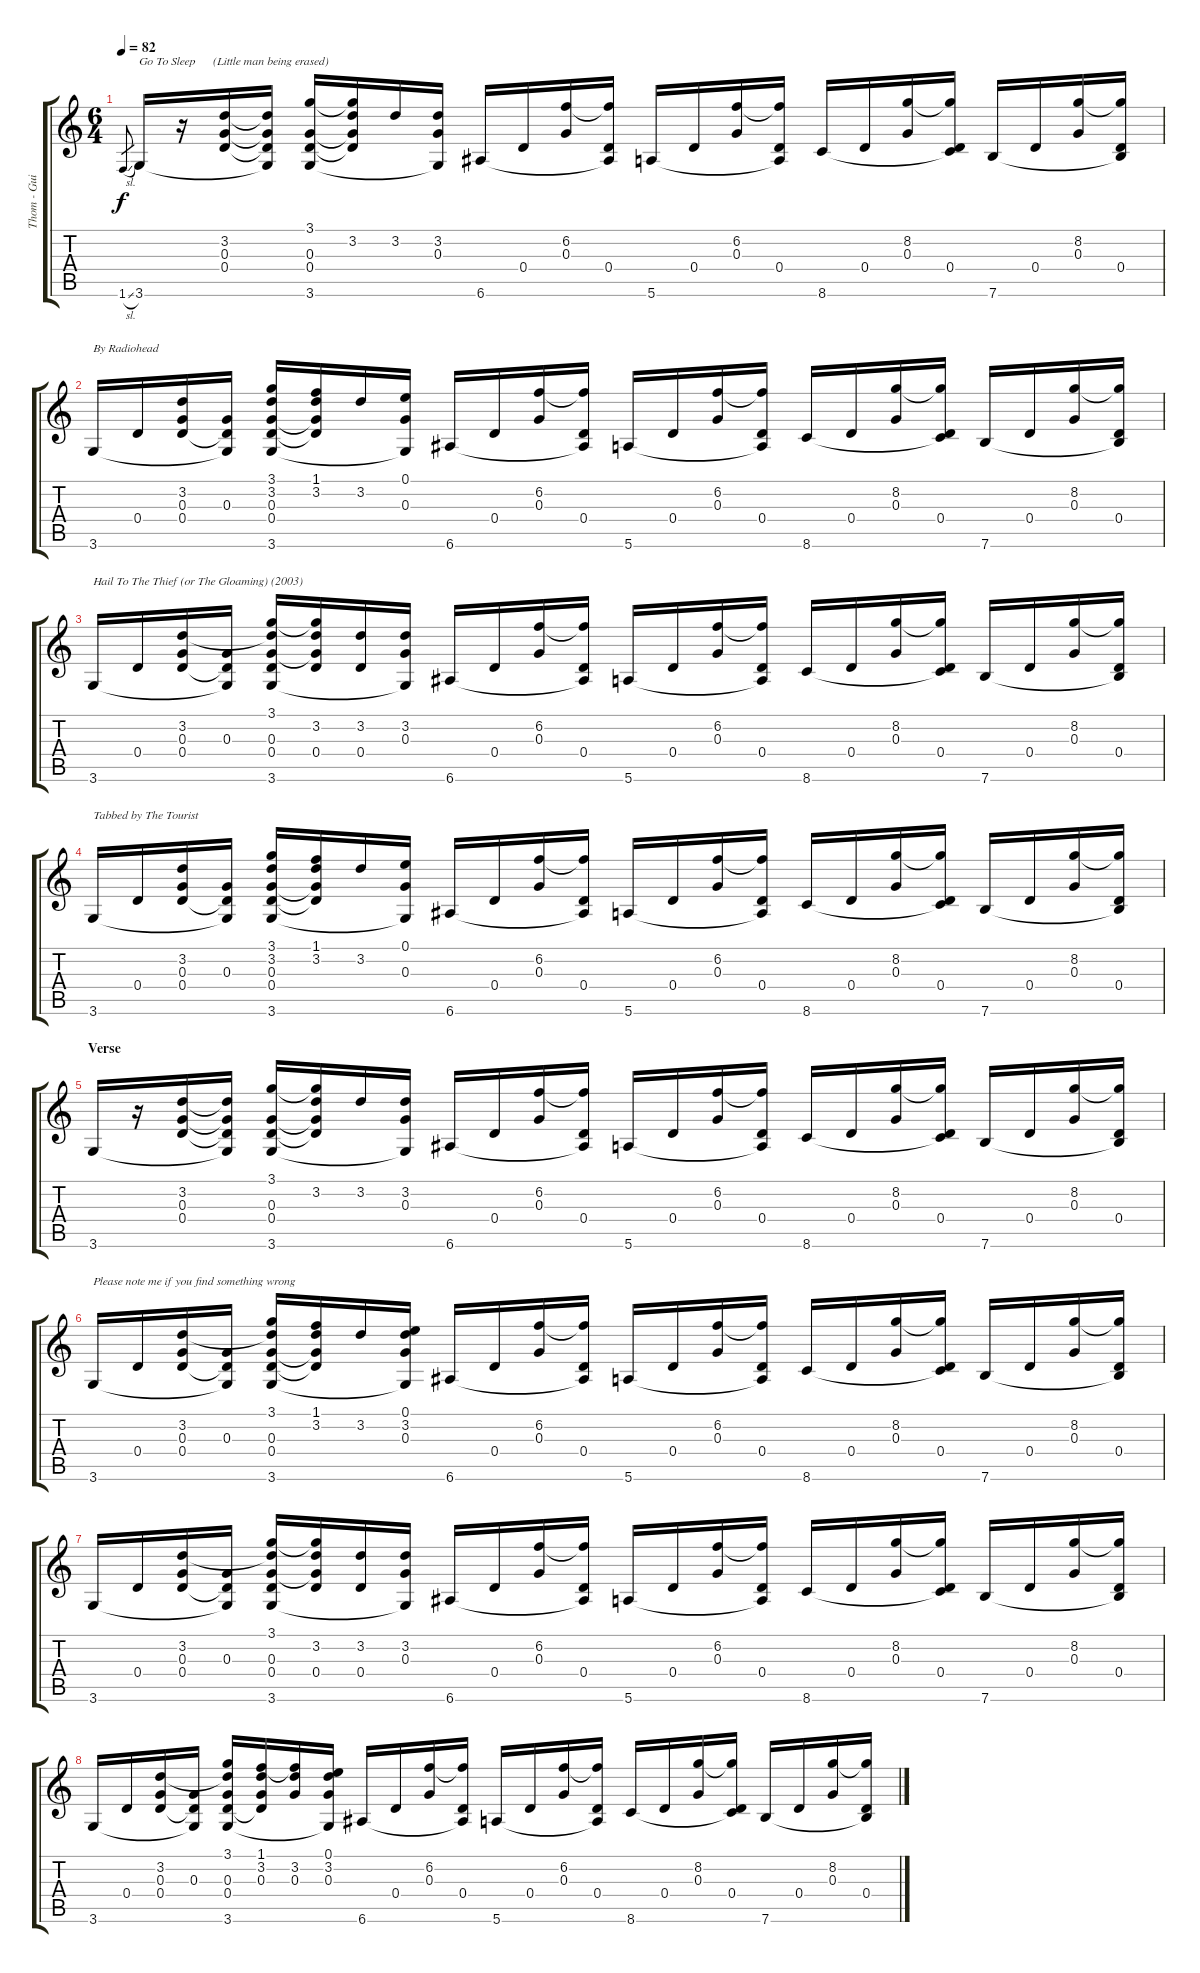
\track ("Thom - Guitar" "Thom - Gui") {instrument acousticguitarsteel}
\staff {score tabs}
\tuning (E4 B3 G3 D3 A2 E2) {hide}
\ts (6 4)
\tempo 82
\clef g2
\ks c
1.6{sl}.8{gr dy f instrument acousticguitarsteel} 3.6.16{txt "Go To Sleep      (Little man being erased)"} r.16 (3.2 0.3 0.4).16 (3.2{t} 0.3{t} 0.4{t} 3.6{t}).16 (3.1 0.3 0.4 3.6).16 (3.1{t} 3.2 0.3{t} 0.4{t}).16 3.2.16 (3.2 0.3 3.6{t}).16 6.6.16 0.4.16 (6.2 0.3).16 (6.2{t} 0.4 6.6{t}).16 5.6.16 0.4.16 (6.2 0.3).16 (6.2{t} 0.4 5.6{t}).16 8.6.16 0.4.16 (8.2 0.3).16 (8.2{t} 0.4 8.6{t}).16 7.6.16 0.4.16 (8.2 0.3).16 (8.2{t} 0.4 7.6{t}).16 |
3.6.16{txt "By Radiohead"} 0.4.16 (3.2 0.3 0.4).16 (0.3 0.4{t} 3.6{t}).16 (3.1 3.2 0.3 0.4 3.6).16 (1.1 3.2 0.3{t} 0.4{t}).16 3.2.16 (0.1 0.3 3.6{t}).16 6.6.16 0.4.16 (6.2 0.3).16 (6.2{t} 0.4 6.6{t}).16 5.6.16 0.4.16 (6.2 0.3).16 (6.2{t} 0.4 5.6{t}).16 8.6.16 0.4.16 (8.2 0.3).16 (8.2{t} 0.4 8.6{t}).16 7.6.16 0.4.16 (8.2 0.3).16 (8.2{t} 0.4 7.6{t}).16 |
3.6.16{txt "Hail To The Thief (or The Gloaming) (2003)"} 0.4.16 (3.2 0.3 0.4).16 (0.3 0.4{t} 3.6{t}).16 (3.1 3.2{t} 0.3 0.4 3.6).16 (3.1{t} 3.2 0.3{t} 0.4).16 (3.2 0.4).16 (3.2 0.3 3.6{t}).16 6.6.16 0.4.16 (6.2 0.3).16 (6.2{t} 0.4 6.6{t}).16 5.6.16 0.4.16 (6.2 0.3).16 (6.2{t} 0.4 5.6{t}).16 8.6.16 0.4.16 (8.2 0.3).16 (8.2{t} 0.4 8.6{t}).16 7.6.16 0.4.16 (8.2 0.3).16 (8.2{t} 0.4 7.6{t}).16 |
3.6.16{txt "Tabbed by The Tourist"} 0.4.16 (3.2 0.3 0.4).16 (0.3 0.4{t} 3.6{t}).16 (3.1 3.2 0.3 0.4 3.6).16 (1.1 3.2 0.3{t} 0.4{t}).16 3.2.16 (0.1 0.3 3.6{t}).16 6.6.16 0.4.16 (6.2 0.3).16 (6.2{t} 0.4 6.6{t}).16 5.6.16 0.4.16 (6.2 0.3).16 (6.2{t} 0.4 5.6{t}).16 8.6.16 0.4.16 (8.2 0.3).16 (8.2{t} 0.4 8.6{t}).16 7.6.16 0.4.16 (8.2 0.3).16 (8.2{t} 0.4 7.6{t}).16 |
\section ("" "Verse")
3.6.16{txt ""} r.16 (3.2 0.3 0.4).16 (3.2{t} 0.3{t} 0.4{t} 3.6{t}).16 (3.1 0.3 0.4 3.6).16 (3.1{t} 3.2 0.3{t} 0.4{t}).16 3.2.16 (3.2 0.3 3.6{t}).16 6.6.16 0.4.16 (6.2 0.3).16 (6.2{t} 0.4 6.6{t}).16 5.6.16 0.4.16 (6.2 0.3).16 (6.2{t} 0.4 5.6{t}).16 8.6.16 0.4.16 (8.2 0.3).16 (8.2{t} 0.4 8.6{t}).16 7.6.16 0.4.16 (8.2 0.3).16 (8.2{t} 0.4 7.6{t}).16 |
3.6.16{txt "Please note me if you find something wrong"} 0.4.16 (3.2 0.3 0.4).16 (0.3 0.4{t} 3.6{t}).16 (3.1 3.2{t} 0.3 0.4 3.6).16 (1.1 3.2 0.3{t} 0.4{t}).16 3.2.16 (0.1 3.2 0.3 3.6{t}).16 6.6.16 0.4.16 (6.2 0.3).16 (6.2{t} 0.4 6.6{t}).16 5.6.16 0.4.16 (6.2 0.3).16 (6.2{t} 0.4 5.6{t}).16 8.6.16 0.4.16 (8.2 0.3).16 (8.2{t} 0.4 8.6{t}).16 7.6.16 0.4.16 (8.2 0.3).16 (8.2{t} 0.4 7.6{t}).16 |
3.6.16 0.4.16 (3.2 0.3 0.4).16 (0.3 0.4{t} 3.6{t}).16 (3.1 3.2{t} 0.3 0.4 3.6).16 (3.1{t} 3.2 0.3{t} 0.4).16 (3.2 0.4).16 (3.2 0.3 3.6{t}).16 6.6.16 0.4.16 (6.2 0.3).16 (6.2{t} 0.4 6.6{t}).16 5.6.16 0.4.16 (6.2 0.3).16 (6.2{t} 0.4 5.6{t}).16 8.6.16 0.4.16 (8.2 0.3).16 (8.2{t} 0.4 8.6{t}).16 7.6.16 0.4.16 (8.2 0.3).16 (8.2{t} 0.4 7.6{t}).16 |
3.6.16 0.4.16 (3.2 0.3 0.4).16 (0.3 0.4{t} 3.6{t}).16 (3.1 3.2{t} 0.3 0.4 3.6).16 (1.1 3.2 0.3 0.4{t}).16 (1.1{t} 3.2 0.3).16 (0.1 3.2 0.3 3.6{t}).16 6.6.16 0.4.16 (6.2 0.3).16 (6.2{t} 0.4 6.6{t}).16 5.6.16 0.4.16 (6.2 0.3).16 (6.2{t} 0.4 5.6{t}).16 8.6.16 0.4.16 (8.2 0.3).16 (8.2{t} 0.4 8.6{t}).16 7.6.16 0.4.16 (8.2 0.3).16 (8.2{t} 0.4 7.6{t}).16
